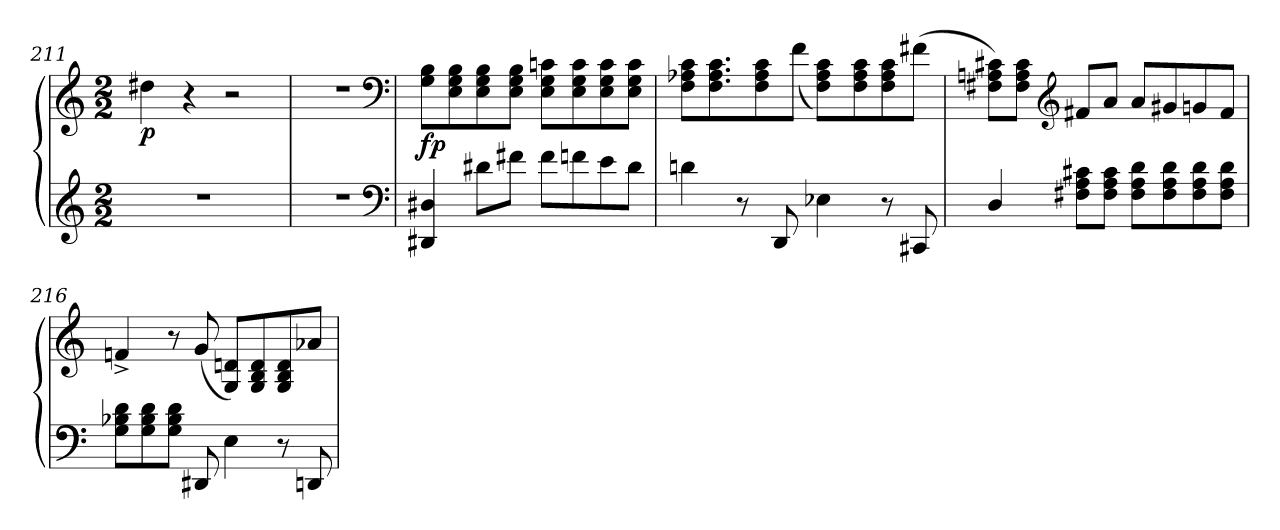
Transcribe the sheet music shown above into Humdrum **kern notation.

**kern	**kern	**dynam
*part1	*part1	*part1
*staff2	*staff1	*staff1/2
*clefG2	*clefG2	*
*k[]	*k[]	*
*M2/2	*M2/2	*
=211	=211	=211
!	!	!LO:DY:b
1rdd	4dd#X\	p
.	4r	.
.	2r	.
=212	=212	=212
1rdd	1rdd	.
*clefF4	*clefF4	*
=213	=213	=213
!	!	!LO:DY:b
4D#X/ 4DD#X/	8B\ 8G\L	fp
.	8B\ 8G\ 8E\	.
8d#X\L	8B\ 8G\ 8E\	.
8f#X\J	8B\ 8G\ 8E\J	.
8f#\L	8cn\ 8G\ 8E\L	.
8fn\	8c\ 8G\ 8E\	.
8e\	8c\ 8G\ 8E\	.
8d#\J	8c\ 8G\ 8E\J	.
!!LO:LB:g=z
=214	=214	=214
*	*^	*
4dn\	2ryy	8c\ 8A-X\ 8F\L	.
.	.	8.c\ 8.A-\ 8.F\	.
8r	.	.	.
.	.	8c\ 8A-\ 8F\	.
8DD/	.	.	.
.	.	(8f\J	.
4E-X\	8c\ 8A-\ 8F\L)	.	.
.	.	4..ryy	.
.	8c\ 8A-\ 8F\	.	.
8r	8c\ 8A-\ 8F\	.	.
8CC#X/	(8f#X\J	.	.
*	*v	*v	*
=215	=215	=215
4D/	8c#X\ 8An\ 8F#X\L)	.
.	8c#\ 8A\ 8F#\J	.
*	*clefG2	*
8c#X\ 8A\ 8F#X\L	8f#X/L	.
8c#\ 8A\ 8F#\J	8a/J	.
8d\ 8A\ 8F#\L	8a/L	.
8d\ 8A\ 8F#\	8g#X/	.
8d\ 8A\ 8F#\	8gn/	.
8d\ 8A\ 8F#\J	8f#/J	.
=216	=216	=216
8d\ 8B-X\ 8G\L	4fn^/	.
8d\ 8B-\ 8G\	.	.
8d\ 8B-\ 8G\J	8r	.
8DD#X/	(8g/	.
4E\	8dn/ 8G/L)	.
.	8d/ 8B/ 8G/	.
8r	8d/ 8B/ 8G/	.
8DDn/	8a-X/J	.
=	=	=
*-	*-	*-
